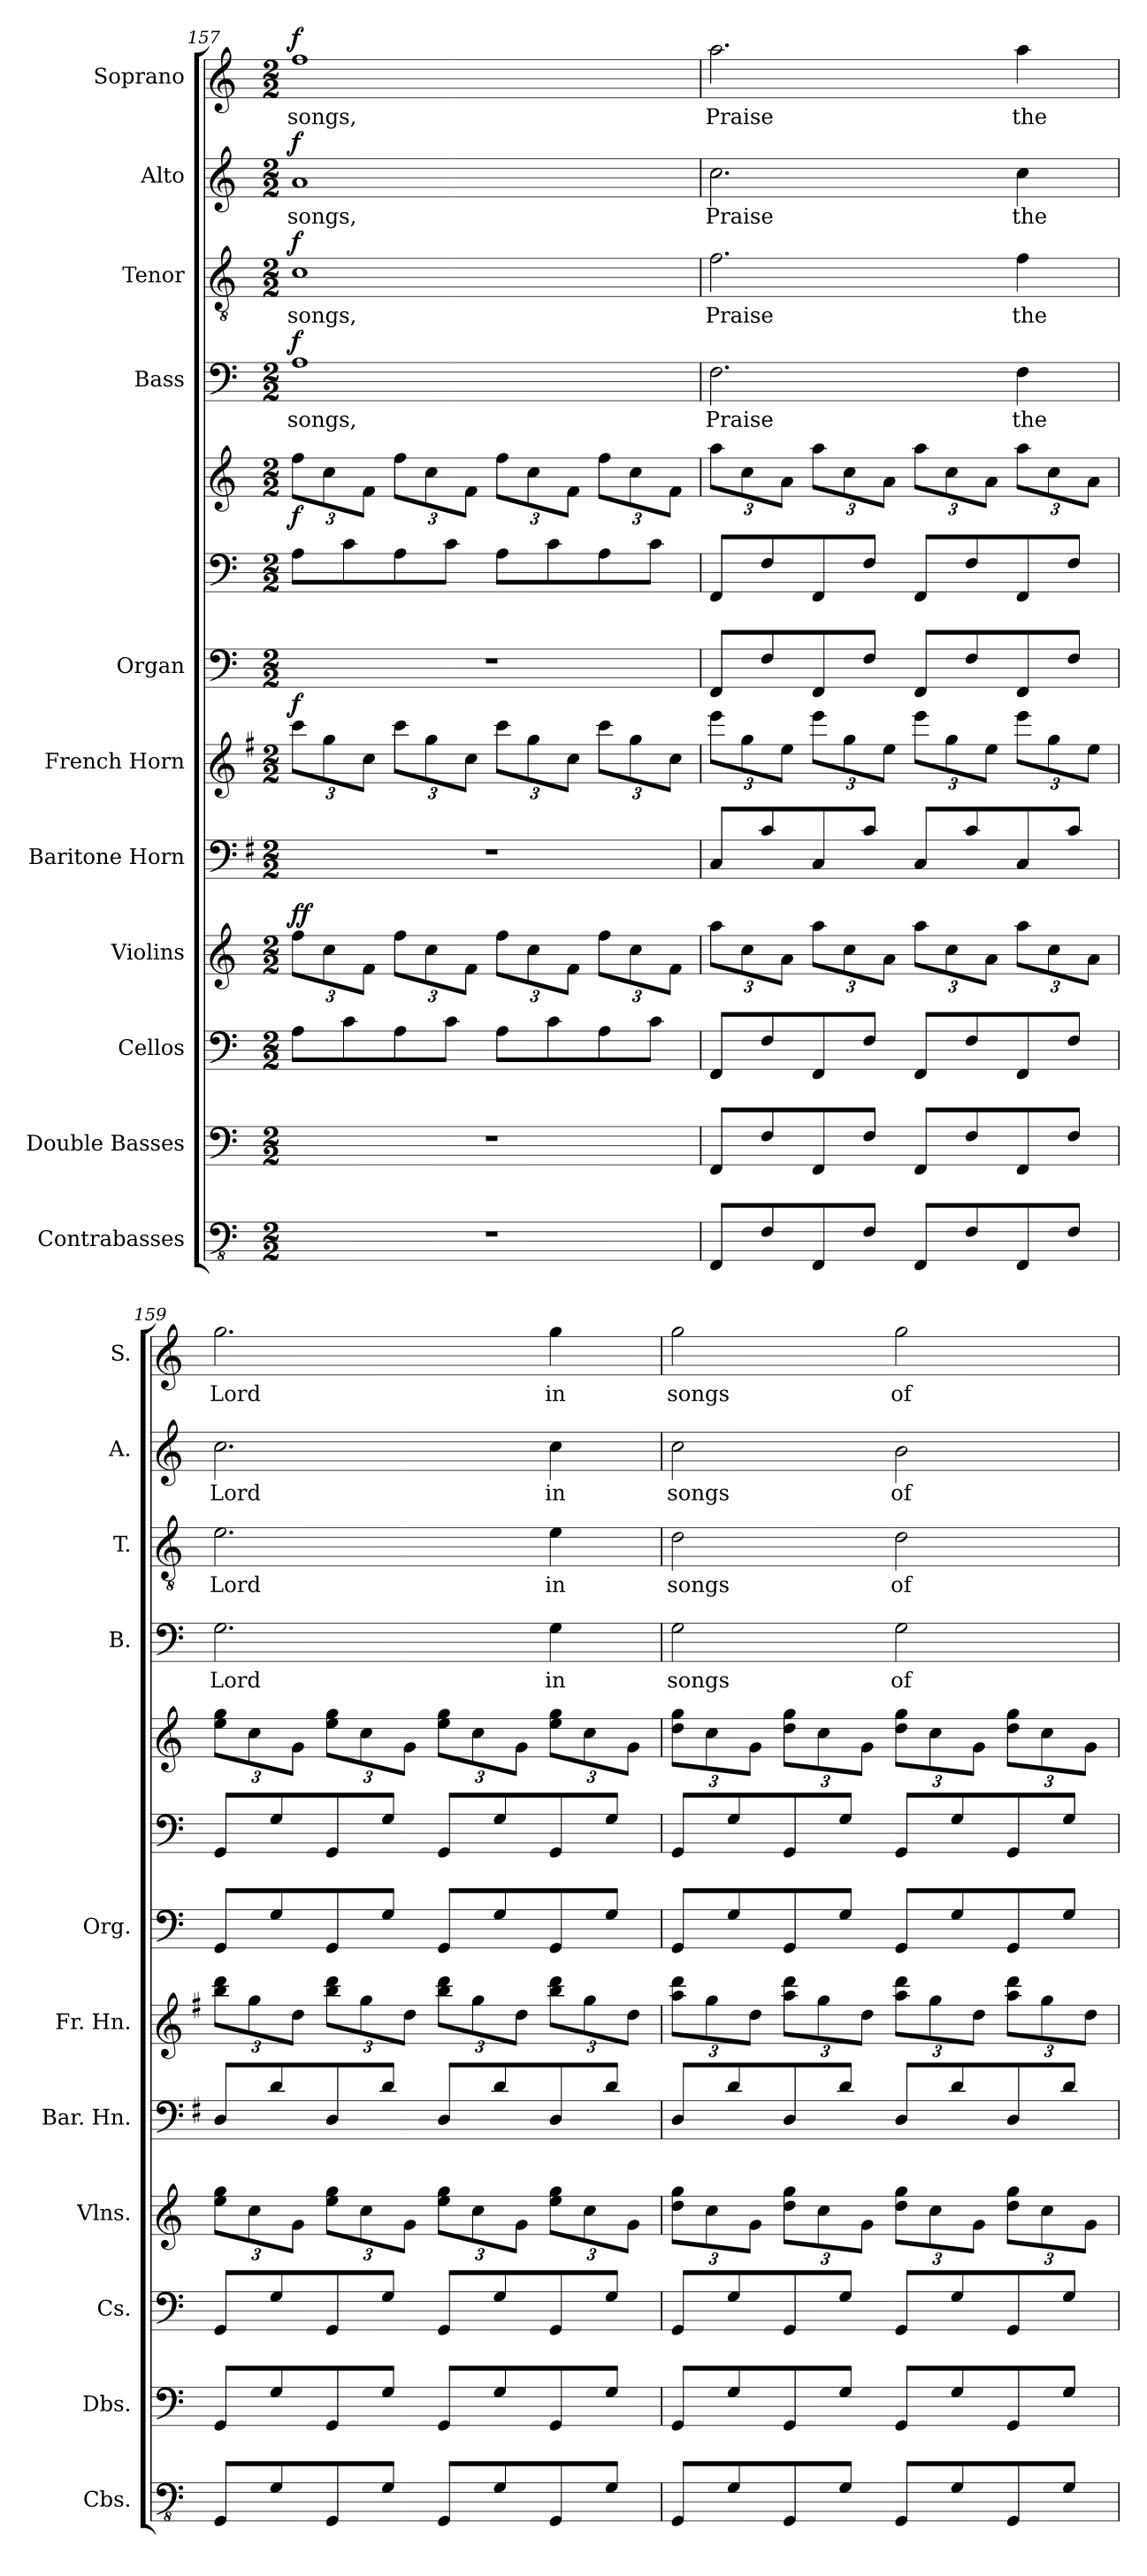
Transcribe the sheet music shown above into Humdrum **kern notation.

**kern	**kern	**kern	**kern	**dynam	**kern	**kern	**dynam	**kern	**kern	**kern	**dynam	**kern	**text	**dynam	**kern	**text	**dynam	**kern	**text	**dynam	**kern	**text	**dynam
*part11	*part10	*part9	*part8	*part8	*part7	*part6	*part6	*part5	*part5	*part5	*part5	*part4	*part4	*part4	*part3	*part3	*part3	*part2	*part2	*part2	*part1	*part1	*part1
*staff13	*staff12	*staff11	*staff10	*staff10	*staff9	*staff8	*staff8	*staff7	*staff6	*staff5	*staff5/6/7	*staff4	*staff4	*staff4	*staff3	*staff3	*staff3	*staff2	*staff2	*staff2	*staff1	*staff1	*staff1
*I"Contrabasses	*I"Double Basses	*I"Cellos	*I"Violins	*	*I"Baritone Horn	*I"French Horn	*	*I"Organ	*	*	*	*I"Bass	*	*	*I"Tenor	*	*	*I"Alto	*	*	*I"Soprano	*	*
*I'Cbs.	*I'Dbs.	*I'Cs.	*I'Vlns.	*	*I'Bar. Hn.	*I'Fr. Hn.	*	*I'Org.	*	*	*	*I'B.	*	*	*I'T.	*	*	*I'A.	*	*	*I'S.	*	*
*clefFv4	*clefF4	*clefF4	*clefG2	*	*clefF4	*clefG2	*	*clefF4	*clefF4	*clefG2	*	*clefF4	*	*	*clefGv2	*	*	*clefG2	*	*	*clefG2	*	*
*	*	*	*	*	*ITrd4c7	*ITrd4c7	*	*	*	*	*	*	*	*	*	*	*	*	*	*	*	*	*
*k[]	*k[]	*k[]	*k[]	*	*k[]	*k[]	*	*k[]	*k[]	*k[]	*	*k[]	*	*	*k[]	*	*	*k[]	*	*	*k[]	*	*
*C:	*C:	*C:	*C:	*	*C:	*C:	*	*C:	*C:	*C:	*	*C:	*	*	*C:	*	*	*C:	*	*	*C:	*	*
*M2/2	*M2/2	*M2/2	*M2/2	*	*M2/2	*M2/2	*	*M2/2	*M2/2	*M2/2	*	*M2/2	*	*	*M2/2	*	*	*M2/2	*	*	*M2/2	*	*
*	*	*	*Xbrackettup	*	*	*Xbrackettup	*	*	*	*Xbrackettup	*	*	*	*	*	*	*	*	*	*	*	*	*
=157	=157	=157	=157	=157	=157	=157	=157	=157	=157	=157	=157	=157	=157	=157	=157	=157	=157	=157	=157	=157	=157	=157	=157
!	!	!	!	!LO:DY:b	!	!	!	!	!	!	!	!	!	!	!	!	!	!	!	!	!	!	!
!	!	!	!	!LO:DY:n=1:a	!	!	!LO:DY:a	!	!	!	!LO:DY:b	!	!	!LO:DY:a	!	!	!LO:DY:a	!	!	!LO:DY:a	!	!	!LO:DY:a
1r	1r	8A\L	12ff\L	f f	1r	12ff\L	f	1r	8A\L	12ff\L	f	1A	songs,	f	1c	songs,	f	1a	songs,	f	1ff	songs,	f
.	.	.	12cc\	.	.	12cc\	.	.	.	12cc\	.	.	.	.	.	.	.	.	.	.	.	.	.
.	.	8c\	.	.	.	.	.	.	8c\	.	.	.	.	.	.	.	.	.	.	.	.	.	.
.	.	.	12f\J	.	.	12f\J	.	.	.	12f\J	.	.	.	.	.	.	.	.	.	.	.	.	.
.	.	8A\	12ff\L	.	.	12ff\L	.	.	8A\	12ff\L	.	.	.	.	.	.	.	.	.	.	.	.	.
.	.	.	12cc\	.	.	12cc\	.	.	.	12cc\	.	.	.	.	.	.	.	.	.	.	.	.	.
.	.	8c\J	.	.	.	.	.	.	8c\J	.	.	.	.	.	.	.	.	.	.	.	.	.	.
.	.	.	12f\J	.	.	12f\J	.	.	.	12f\J	.	.	.	.	.	.	.	.	.	.	.	.	.
.	.	8A\L	12ff\L	.	.	12ff\L	.	.	8A\L	12ff\L	.	.	.	.	.	.	.	.	.	.	.	.	.
.	.	.	12cc\	.	.	12cc\	.	.	.	12cc\	.	.	.	.	.	.	.	.	.	.	.	.	.
.	.	8c\	.	.	.	.	.	.	8c\	.	.	.	.	.	.	.	.	.	.	.	.	.	.
.	.	.	12f\J	.	.	12f\J	.	.	.	12f\J	.	.	.	.	.	.	.	.	.	.	.	.	.
.	.	8A\	12ff\L	.	.	12ff\L	.	.	8A\	12ff\L	.	.	.	.	.	.	.	.	.	.	.	.	.
.	.	.	12cc\	.	.	12cc\	.	.	.	12cc\	.	.	.	.	.	.	.	.	.	.	.	.	.
.	.	8c\J	.	.	.	.	.	.	8c\J	.	.	.	.	.	.	.	.	.	.	.	.	.	.
.	.	.	12f\J	.	.	12f\J	.	.	.	12f\J	.	.	.	.	.	.	.	.	.	.	.	.	.
!!LO:PB:g=z
=158	=158	=158	=158	=158	=158	=158	=158	=158	=158	=158	=158	=158	=158	=158	=158	=158	=158	=158	=158	=158	=158	=158	=158
8FFF/L	8FF/L	8FF/L	12aa\L	.	8FF/L	12aa\L	.	8FF/L	8FF/L	12aa\L	.	2.F\	Praise	.	2.f\	Praise	.	2.cc\	Praise	.	2.aa\	Praise	.
.	.	.	12cc\	.	.	12cc\	.	.	.	12cc\	.	.	.	.	.	.	.	.	.	.	.	.	.
8FF/	8F/	8F/	.	.	8F/	.	.	8F/	8F/	.	.	.	.	.	.	.	.	.	.	.	.	.	.
.	.	.	12a\J	.	.	12a\J	.	.	.	12a\J	.	.	.	.	.	.	.	.	.	.	.	.	.
8FFF/	8FF/	8FF/	12aa\L	.	8FF/	12aa\L	.	8FF/	8FF/	12aa\L	.	.	.	.	.	.	.	.	.	.	.	.	.
.	.	.	12cc\	.	.	12cc\	.	.	.	12cc\	.	.	.	.	.	.	.	.	.	.	.	.	.
8FF/J	8F/J	8F/J	.	.	8F/J	.	.	8F/J	8F/J	.	.	.	.	.	.	.	.	.	.	.	.	.	.
.	.	.	12a\J	.	.	12a\J	.	.	.	12a\J	.	.	.	.	.	.	.	.	.	.	.	.	.
8FFF/L	8FF/L	8FF/L	12aa\L	.	8FF/L	12aa\L	.	8FF/L	8FF/L	12aa\L	.	.	.	.	.	.	.	.	.	.	.	.	.
.	.	.	12cc\	.	.	12cc\	.	.	.	12cc\	.	.	.	.	.	.	.	.	.	.	.	.	.
8FF/	8F/	8F/	.	.	8F/	.	.	8F/	8F/	.	.	.	.	.	.	.	.	.	.	.	.	.	.
.	.	.	12a\J	.	.	12a\J	.	.	.	12a\J	.	.	.	.	.	.	.	.	.	.	.	.	.
8FFF/	8FF/	8FF/	12aa\L	.	8FF/	12aa\L	.	8FF/	8FF/	12aa\L	.	4F\	the	.	4f\	the	.	4cc\	the	.	4aa\	the	.
.	.	.	12cc\	.	.	12cc\	.	.	.	12cc\	.	.	.	.	.	.	.	.	.	.	.	.	.
8FF/J	8F/J	8F/J	.	.	8F/J	.	.	8F/J	8F/J	.	.	.	.	.	.	.	.	.	.	.	.	.	.
.	.	.	12a\J	.	.	12a\J	.	.	.	12a\J	.	.	.	.	.	.	.	.	.	.	.	.	.
=159	=159	=159	=159	=159	=159	=159	=159	=159	=159	=159	=159	=159	=159	=159	=159	=159	=159	=159	=159	=159	=159	=159	=159
8GGG/L	8GG/L	8GG/L	12ee\ 12gg\L	.	8GG/L	12ee\ 12gg\L	.	8GG/L	8GG/L	12ee\ 12gg\L	.	2.G\	Lord	.	2.e\	Lord	.	2.cc\	Lord	.	2.gg\	Lord	.
.	.	.	12cc\	.	.	12cc\	.	.	.	12cc\	.	.	.	.	.	.	.	.	.	.	.	.	.
8GG/	8G/	8G/	.	.	8G/	.	.	8G/	8G/	.	.	.	.	.	.	.	.	.	.	.	.	.	.
.	.	.	12g\J	.	.	12g\J	.	.	.	12g\J	.	.	.	.	.	.	.	.	.	.	.	.	.
8GGG/	8GG/	8GG/	12ee\ 12gg\L	.	8GG/	12ee\ 12gg\L	.	8GG/	8GG/	12ee\ 12gg\L	.	.	.	.	.	.	.	.	.	.	.	.	.
.	.	.	12cc\	.	.	12cc\	.	.	.	12cc\	.	.	.	.	.	.	.	.	.	.	.	.	.
8GG/J	8G/J	8G/J	.	.	8G/J	.	.	8G/J	8G/J	.	.	.	.	.	.	.	.	.	.	.	.	.	.
.	.	.	12g\J	.	.	12g\J	.	.	.	12g\J	.	.	.	.	.	.	.	.	.	.	.	.	.
8GGG/L	8GG/L	8GG/L	12ee\ 12gg\L	.	8GG/L	12ee\ 12gg\L	.	8GG/L	8GG/L	12ee\ 12gg\L	.	.	.	.	.	.	.	.	.	.	.	.	.
.	.	.	12cc\	.	.	12cc\	.	.	.	12cc\	.	.	.	.	.	.	.	.	.	.	.	.	.
8GG/	8G/	8G/	.	.	8G/	.	.	8G/	8G/	.	.	.	.	.	.	.	.	.	.	.	.	.	.
.	.	.	12g\J	.	.	12g\J	.	.	.	12g\J	.	.	.	.	.	.	.	.	.	.	.	.	.
8GGG/	8GG/	8GG/	12ee\ 12gg\L	.	8GG/	12ee\ 12gg\L	.	8GG/	8GG/	12ee\ 12gg\L	.	4G\	in	.	4e\	in	.	4cc\	in	.	4gg\	in	.
.	.	.	12cc\	.	.	12cc\	.	.	.	12cc\	.	.	.	.	.	.	.	.	.	.	.	.	.
8GG/J	8G/J	8G/J	.	.	8G/J	.	.	8G/J	8G/J	.	.	.	.	.	.	.	.	.	.	.	.	.	.
.	.	.	12g\J	.	.	12g\J	.	.	.	12g\J	.	.	.	.	.	.	.	.	.	.	.	.	.
=160	=160	=160	=160	=160	=160	=160	=160	=160	=160	=160	=160	=160	=160	=160	=160	=160	=160	=160	=160	=160	=160	=160	=160
8GGG/L	8GG/L	8GG/L	12dd\ 12gg\L	.	8GG/L	12dd\ 12gg\L	.	8GG/L	8GG/L	12dd\ 12gg\L	.	2G\	songs	.	2d\	songs	.	2cc\	songs	.	2gg\	songs	.
.	.	.	12cc\	.	.	12cc\	.	.	.	12cc\	.	.	.	.	.	.	.	.	.	.	.	.	.
8GG/	8G/	8G/	.	.	8G/	.	.	8G/	8G/	.	.	.	.	.	.	.	.	.	.	.	.	.	.
.	.	.	12g\J	.	.	12g\J	.	.	.	12g\J	.	.	.	.	.	.	.	.	.	.	.	.	.
8GGG/	8GG/	8GG/	12dd\ 12gg\L	.	8GG/	12dd\ 12gg\L	.	8GG/	8GG/	12dd\ 12gg\L	.	.	.	.	.	.	.	.	.	.	.	.	.
.	.	.	12cc\	.	.	12cc\	.	.	.	12cc\	.	.	.	.	.	.	.	.	.	.	.	.	.
8GG/J	8G/J	8G/J	.	.	8G/J	.	.	8G/J	8G/J	.	.	.	.	.	.	.	.	.	.	.	.	.	.
.	.	.	12g\J	.	.	12g\J	.	.	.	12g\J	.	.	.	.	.	.	.	.	.	.	.	.	.
8GGG/L	8GG/L	8GG/L	12dd\ 12gg\L	.	8GG/L	12dd\ 12gg\L	.	8GG/L	8GG/L	12dd\ 12gg\L	.	2G\	of	.	2d\	of	.	2b\	of	.	2gg\	of	.
.	.	.	12cc\	.	.	12cc\	.	.	.	12cc\	.	.	.	.	.	.	.	.	.	.	.	.	.
8GG/	8G/	8G/	.	.	8G/	.	.	8G/	8G/	.	.	.	.	.	.	.	.	.	.	.	.	.	.
.	.	.	12g\J	.	.	12g\J	.	.	.	12g\J	.	.	.	.	.	.	.	.	.	.	.	.	.
8GGG/	8GG/	8GG/	12dd\ 12gg\L	.	8GG/	12dd\ 12gg\L	.	8GG/	8GG/	12dd\ 12gg\L	.	.	.	.	.	.	.	.	.	.	.	.	.
.	.	.	12cc\	.	.	12cc\	.	.	.	12cc\	.	.	.	.	.	.	.	.	.	.	.	.	.
8GG/J	8G/J	8G/J	.	.	8G/J	.	.	8G/J	8G/J	.	.	.	.	.	.	.	.	.	.	.	.	.	.
.	.	.	12g\J	.	.	12g\J	.	.	.	12g\J	.	.	.	.	.	.	.	.	.	.	.	.	.
=	=	=	=	=	=	=	=	=	=	=	=	=	=	=	=	=	=	=	=	=	=	=	=
*-	*-	*-	*-	*-	*-	*-	*-	*-	*-	*-	*-	*-	*-	*-	*-	*-	*-	*-	*-	*-	*-	*-	*-
